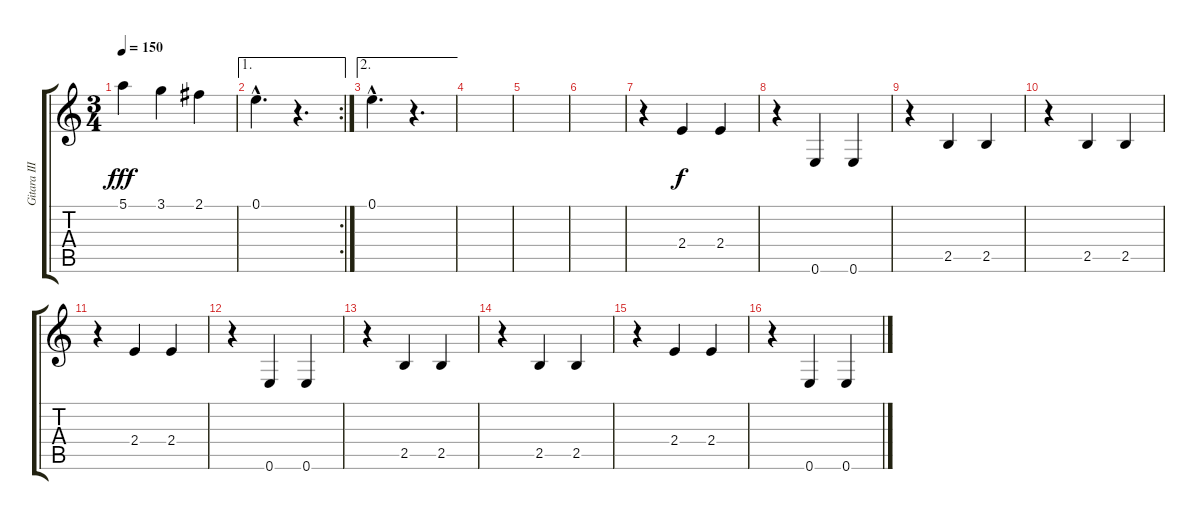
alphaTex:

\track ("Gitara III" "Gitara III") {instrument acousticguitarnylon}
\staff {score tabs}
\tuning (E4 B3 G3 D3 A2 E2) {hide}
\ts (3 4)
\tempo 150
\clef g2
\ks c
5.1.4{dy fff} 3.1.4 2.1.4 |
\ae 1
\rc 2
0.1{hac}.4{d} r.4{d} |
\ae 2
0.1{hac}.4{d} r.4{d} |
|
|
|
r.4 2.4.4{dy f} 2.4.4 |
r.4 0.6.4 0.6.4 |
r.4 2.5.4 2.5.4 |
r.4 2.5.4 2.5.4 |
r.4 2.4.4 2.4.4 |
r.4 0.6.4 0.6.4 |
r.4 2.5.4 2.5.4 |
r.4 2.5.4 2.5.4 |
r.4 2.4.4 2.4.4 |
r.4 0.6.4 0.6.4
